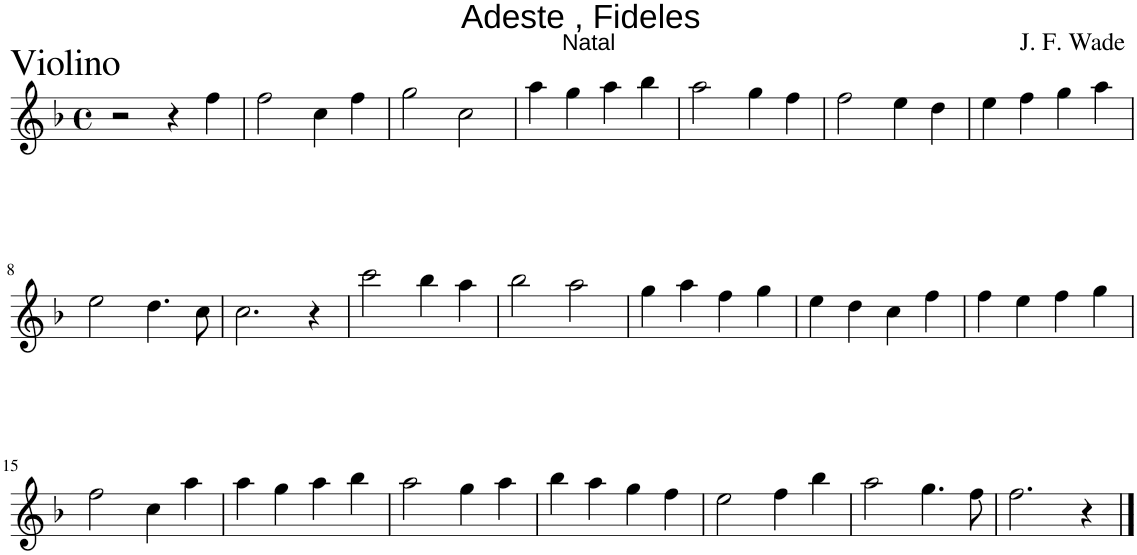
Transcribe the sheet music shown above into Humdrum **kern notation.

**kern
*part1
*staff1
*I"Violino
*I'Vln.
*clefG2
*k[b-]
*M4/4
*met(c)
=1
2r
4r
4ff\
=2
2ff\
4cc\
4ff\
=3
2gg\
2cc\
=4
4aa\
4gg\
4aa\
4bb-\
=5
2aa\
4gg\
4ff\
=6
2ff\
4ee\
4dd\
=7
4ee\
4ff\
4gg\
4aa\
!!LO:LB:g=z
=8
2ee\
4.dd\
8cc\
=9
2.cc\
4r
=10
2ccc\
4bb-\
4aa\
=11
2bb-\
2aa\
=12
4gg\
4aa\
4ff\
4gg\
=13
4ee\
4dd\
4cc\
4ff\
=14
4ff\
4ee\
4ff\
4gg\
!!LO:LB:g=z
=15
2ff\
4cc\
4aa\
=16
4aa\
4gg\
4aa\
4bb-\
=17
2aa\
4gg\
4aa\
=18
4bb-\
4aa\
4gg\
4ff\
=19
2ee\
4ff\
4bb-\
=20
2aa\
4.gg\
8ff\
=21
2.ff\
4r
==
*-
